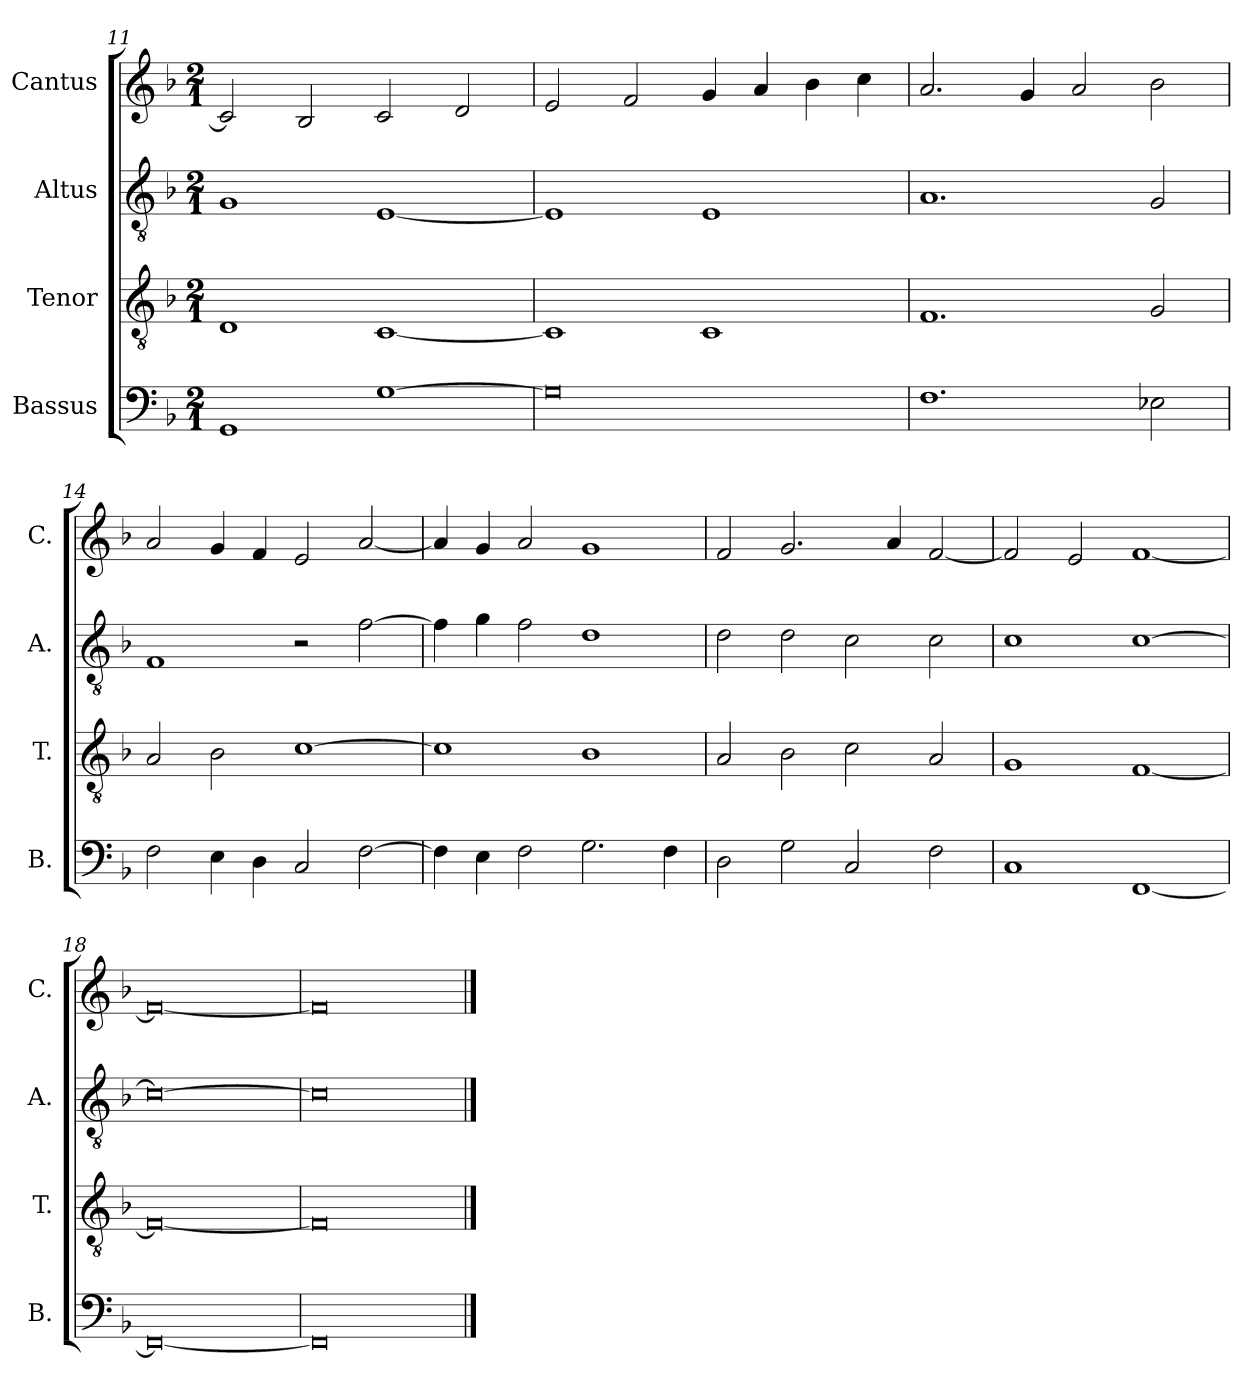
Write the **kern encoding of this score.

**kern	**kern	**kern	**kern
*part4	*part3	*part2	*part1
*staff4	*staff3	*staff2	*staff1
*I"Bassus	*I"Tenor	*I"Altus	*I"Cantus
*I'B.	*I'T.	*I'A.	*I'C.
*clefF4	*clefGv2	*clefGv2	*clefG2
*k[b-]	*k[b-]	*k[b-]	*k[b-]
*M2/1	*M2/1	*M2/1	*M2/1
=11	=11	=11	=11
1GG	1D	1G	2c/]
.	.	.	2B-/
[1G	[1C	[1E	2c/
.	.	.	2d/
=12	=12	=12	=12
0G]	1C]	1E]	2e/
.	.	.	2f/
.	1C	1E	4g/
.	.	.	4a/
.	.	.	4b-\
.	.	.	4cc\
=13	=13	=13	=13
1.F	1.F	1.A	2.a/
.	.	.	4g/
.	.	.	2a/
2E-X\	2G/	2G/	2b-\
=14	=14	=14	=14
2F\	2A/	1F	2a/
4E\	2B-\	.	4g/
4D\	.	.	4f/
2C/	[1c	2r	2e/
[2F\	.	[2f\	[2a/
=15	=15	=15	=15
4F\]	1c]	4f\]	4a/]
4E\	.	4g\	4g/
2F\	.	2f\	2a/
2.G\	1B-	1d	1g
4F\	.	.	.
=16	=16	=16	=16
2D\	2A/	2d\	2f/
2G\	2B-\	2d\	2.g/
2C/	2c\	2c\	.
.	.	.	4a/
2F\	2A/	2c\	[2f/
=17	=17	=17	=17
1C	1G	1c	2f/]
.	.	.	2e/
[1FF	[1F	[1c	[1f
=18	=18	=18	=18
0FF_	0F_	0c_	0f_
=19	=19	=19	=19
0FF]	0F]	0c]	0f]
==	==	==	==
*-	*-	*-	*-
